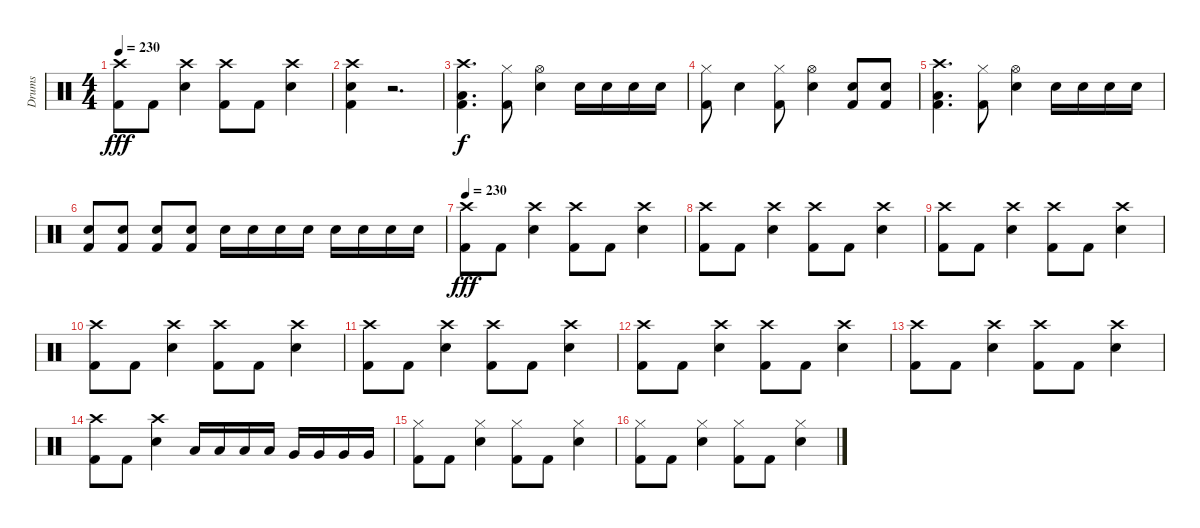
\track ("Drums" "Drums") {instrument percussion}
\staff {score}
\articulation defaults
\ts (4 4)
\tempo 230
\clef neutral
\ks c
("Crash high (hit)" "Kick (hit) 2").8{dy fff} "Kick (hit) 2".8 ("Crash high (hit)" "Electric Snare (hit)").4 ("Crash high (hit)" "Kick (hit) 2").8 "Kick (hit) 2".8 ("Crash high (hit)" "Electric Snare (hit)").4 |
("Crash high (hit)" "Electric Snare (hit)" "Kick (hit) 2").4 r.2{d} |
("Crash high (hit)" "Low Tom (hit)" "Kick (hit) 2").4{d dy f} ("Hi-Hat (closed)" "Kick (hit) 2").8 ("Hi-Hat (open)" "Electric Snare (hit)").4 "Electric Snare (hit)".16 "Electric Snare (hit)".16 "Electric Snare (hit)".16 "Electric Snare (hit)".16 |
("Hi-Hat (closed)" "Kick (hit) 2").8 "Electric Snare (hit)".4 ("Hi-Hat (closed)" "Kick (hit) 2").8 ("Hi-Hat (open)" "Electric Snare (hit)").4 ("Electric Snare (hit)" "Kick (hit) 2").8 ("Electric Snare (hit)" "Kick (hit) 2").8 |
("Crash high (hit)" "Low Tom (hit)" "Kick (hit) 2").4{d} ("Hi-Hat (closed)" "Kick (hit) 2").8 ("Hi-Hat (open)" "Electric Snare (hit)").4 "Electric Snare (hit)".16 "Electric Snare (hit)".16 "Electric Snare (hit)".16 "Electric Snare (hit)".16 |
("Electric Snare (hit)" "Kick (hit) 2").8 ("Electric Snare (hit)" "Kick (hit) 2").8 ("Electric Snare (hit)" "Kick (hit) 2").8 ("Electric Snare (hit)" "Kick (hit) 2").8 "Electric Snare (hit)".16 "Electric Snare (hit)".16 "Electric Snare (hit)".16 "Electric Snare (hit)".16 "Electric Snare (hit)".16 "Electric Snare (hit)".16 "Electric Snare (hit)".16 "Electric Snare (hit)".16 |
\tempo 230
("Crash high (hit)" "Kick (hit) 2").8{dy fff} "Kick (hit) 2".8 ("Crash high (hit)" "Electric Snare (hit)").4 ("Crash high (hit)" "Kick (hit) 2").8 "Kick (hit) 2".8 ("Crash high (hit)" "Electric Snare (hit)").4 |
("Crash high (hit)" "Kick (hit) 2").8 "Kick (hit) 2".8 ("Crash high (hit)" "Electric Snare (hit)").4 ("Crash high (hit)" "Kick (hit) 2").8 "Kick (hit) 2".8 ("Crash high (hit)" "Electric Snare (hit)").4 |
("Crash high (hit)" "Kick (hit) 2").8 "Kick (hit) 2".8 ("Crash high (hit)" "Electric Snare (hit)").4 ("Crash high (hit)" "Kick (hit) 2").8 "Kick (hit) 2".8 ("Crash high (hit)" "Electric Snare (hit)").4 |
("Crash high (hit)" "Kick (hit) 2").8 "Kick (hit) 2".8 ("Crash high (hit)" "Electric Snare (hit)").4 ("Crash high (hit)" "Kick (hit) 2").8 "Kick (hit) 2".8 ("Crash high (hit)" "Electric Snare (hit)").4 |
("Crash high (hit)" "Kick (hit) 2").8 "Kick (hit) 2".8 ("Crash high (hit)" "Electric Snare (hit)").4 ("Crash high (hit)" "Kick (hit) 2").8 "Kick (hit) 2".8 ("Crash high (hit)" "Electric Snare (hit)").4 |
("Crash high (hit)" "Kick (hit) 2").8 "Kick (hit) 2".8 ("Crash high (hit)" "Electric Snare (hit)").4 ("Crash high (hit)" "Kick (hit) 2").8 "Kick (hit) 2".8 ("Crash high (hit)" "Electric Snare (hit)").4 |
("Crash high (hit)" "Kick (hit) 2").8 "Kick (hit) 2".8 ("Crash high (hit)" "Electric Snare (hit)").4 ("Crash high (hit)" "Kick (hit) 2").8 "Kick (hit) 2".8 ("Crash high (hit)" "Electric Snare (hit)").4 |
("Crash high (hit)" "Kick (hit) 2").8 "Kick (hit) 2".8 ("Crash high (hit)" "Electric Snare (hit)").4 "Low Tom (hit)".16 "Low Tom (hit)".16 "Low Tom (hit)".16 "Low Tom (hit)".16 "Very Low Tom (hit)".16 "Very Low Tom (hit)".16 "Very Low Tom (hit)".16 "Very Low Tom (hit)".16 |
("Hi-Hat (closed)" "Kick (hit) 2").8 "Kick (hit) 2".8 ("Hi-Hat (closed)" "Electric Snare (hit)").4 ("Hi-Hat (closed)" "Kick (hit) 2").8 "Kick (hit) 2".8 ("Hi-Hat (closed)" "Electric Snare (hit)").4 |
("Hi-Hat (closed)" "Kick (hit) 2").8 "Kick (hit) 2".8 ("Hi-Hat (closed)" "Electric Snare (hit)").4 ("Hi-Hat (closed)" "Kick (hit) 2").8 "Kick (hit) 2".8 ("Hi-Hat (closed)" "Electric Snare (hit)").4
